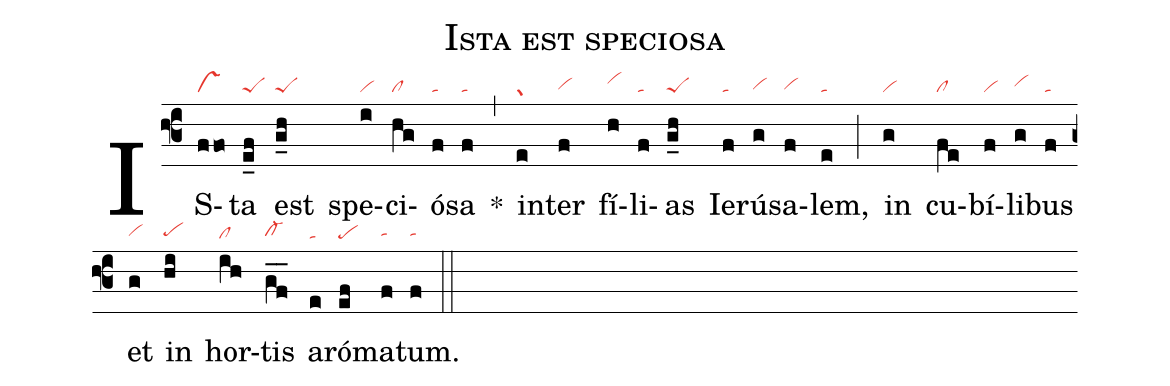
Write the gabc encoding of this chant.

name: Ista est speciosa;
nabc-lines: 1;
%%
(f3)
IS(ffo|vs)ta(e_f|peS) est(g_h|peS) spe(i|vi)ci(hg|cl)ó(f|ta)sa(f|ta) *(,)
in(e|gr)ter(f|vihg) fí(h|vihi)li(f|ta)as(g_h|peS) Ie(f|ta)rú(g|vihg)sa(f|vihg)lem,(e|ta) (;)
in(g|vi) cu(fe|cl)bí(f|vi)li(g|vihh)bus(f|ta) et(g|vihg) in(hi|pehg) hor(ih|cl)tis(gf__|cl-hg) a(e|ta)ró(ef|pe)ma(f|tahg)tum.(f|tahg) (::)
